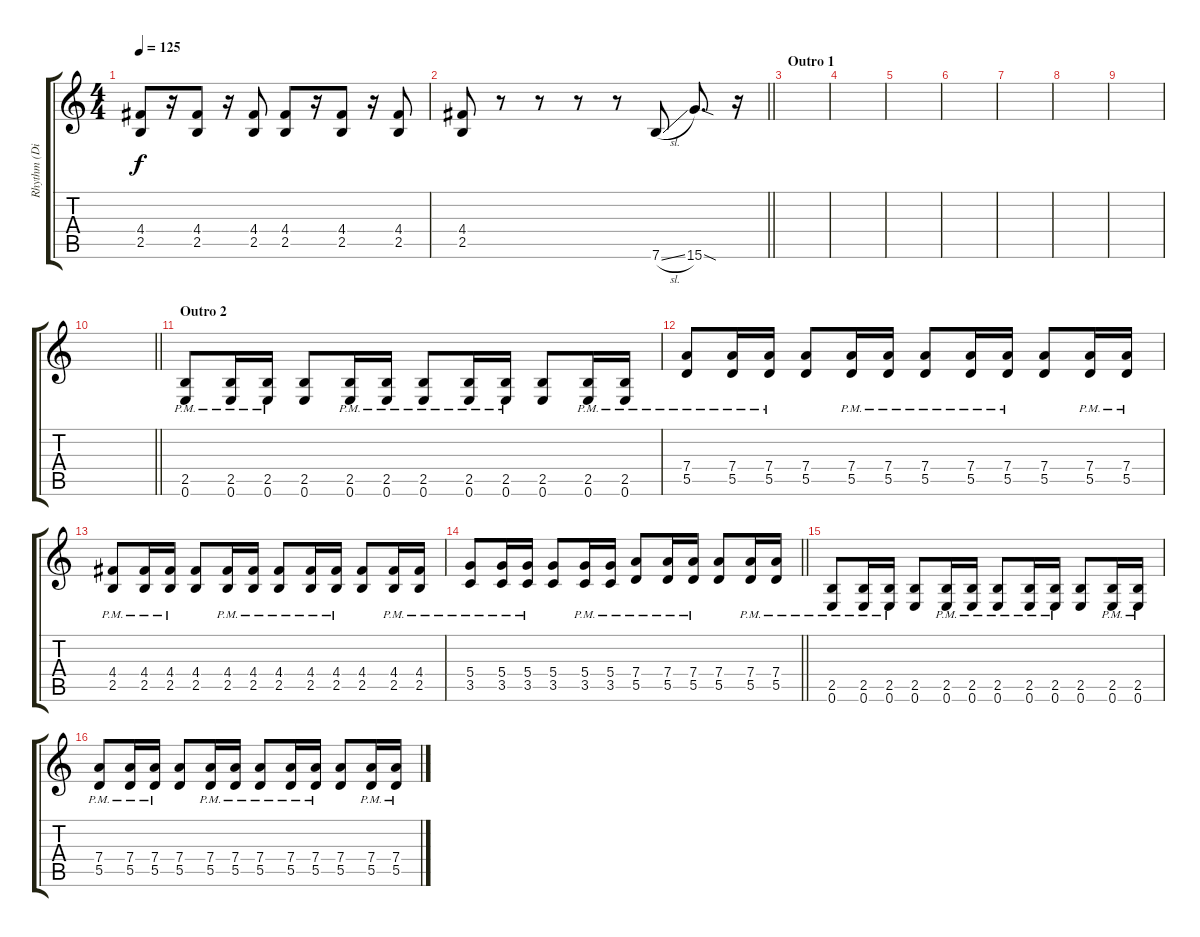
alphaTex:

\track ("Rhythm (Dist)" "Rhythm (Di") {instrument distortionguitar}
\staff {score tabs}
\tuning (E4 B3 G3 D3 A2 E2) {hide}
\ts (4 4)
\tempo 125
\clef g2
\ks c
(4.4 2.5).8{dy f} r.16 (4.4 2.5).8 r.16 (4.4 2.5).8 (4.4 2.5).8 r.16 (4.4 2.5).8 r.16 (4.4 2.5).8 |
\barLineRight lightlight
(4.4 2.5).8 r.8 r.8 r.8 r.8 7.6{sl}.8 15.6{sod}.8{d} r.16 |
\section ("" "Outro 1")
|
|
|
|
|
|
|
\barLineRight lightlight
|
\section ("" "Outro 2")
(2.5{pm} 0.6{pm}).8 (2.5{pm} 0.6{pm}).16 (2.5{pm} 0.6{pm}).16 (2.5 0.6).8 (2.5{pm} 0.6{pm}).16 (2.5{pm} 0.6{pm}).16 (2.5{pm} 0.6{pm}).8 (2.5{pm} 0.6{pm}).16 (2.5{pm} 0.6{pm}).16 (2.5 0.6).8 (2.5{pm} 0.6{pm}).16 (2.5{pm} 0.6{pm}).16 |
(7.4{pm} 5.5{pm}).8 (7.4{pm} 5.5{pm}).16 (7.4{pm} 5.5{pm}).16 (7.4 5.5).8 (7.4{pm} 5.5{pm}).16 (7.4{pm} 5.5{pm}).16 (7.4{pm} 5.5{pm}).8 (7.4{pm} 5.5{pm}).16 (7.4{pm} 5.5{pm}).16 (7.4 5.5).8 (7.4{pm} 5.5{pm}).16 (7.4{pm} 5.5{pm}).16 |
(4.4{pm} 2.5{pm}).8 (4.4{pm} 2.5{pm}).16 (4.4{pm} 2.5{pm}).16 (4.4 2.5).8 (4.4{pm} 2.5{pm}).16 (4.4{pm} 2.5{pm}).16 (4.4{pm} 2.5{pm}).8 (4.4{pm} 2.5{pm}).16 (4.4{pm} 2.5{pm}).16 (4.4 2.5).8 (4.4{pm} 2.5{pm}).16 (4.4{pm} 2.5{pm}).16 |
\barLineRight lightlight
(5.4{pm} 3.5{pm}).8 (5.4{pm} 3.5{pm}).16 (5.4{pm} 3.5{pm}).16 (5.4 3.5).8 (5.4{pm} 3.5{pm}).16 (5.4{pm} 3.5{pm}).16 (7.4{pm} 5.5{pm}).8 (7.4{pm} 5.5{pm}).16 (7.4{pm} 5.5{pm}).16 (7.4 5.5).8 (7.4{pm} 5.5{pm}).16 (7.4{pm} 5.5{pm}).16 |
(2.5{pm} 0.6{pm}).8 (2.5{pm} 0.6{pm}).16 (2.5{pm} 0.6{pm}).16 (2.5 0.6).8 (2.5{pm} 0.6{pm}).16 (2.5{pm} 0.6{pm}).16 (2.5{pm} 0.6{pm}).8 (2.5{pm} 0.6{pm}).16 (2.5{pm} 0.6{pm}).16 (2.5 0.6).8 (2.5{pm} 0.6{pm}).16 (2.5{pm} 0.6{pm}).16 |
(7.4{pm} 5.5{pm}).8 (7.4{pm} 5.5{pm}).16 (7.4{pm} 5.5{pm}).16 (7.4 5.5).8 (7.4{pm} 5.5{pm}).16 (7.4{pm} 5.5{pm}).16 (7.4{pm} 5.5{pm}).8 (7.4{pm} 5.5{pm}).16 (7.4{pm} 5.5{pm}).16 (7.4 5.5).8 (7.4{pm} 5.5{pm}).16 (7.4{pm} 5.5{pm}).16
